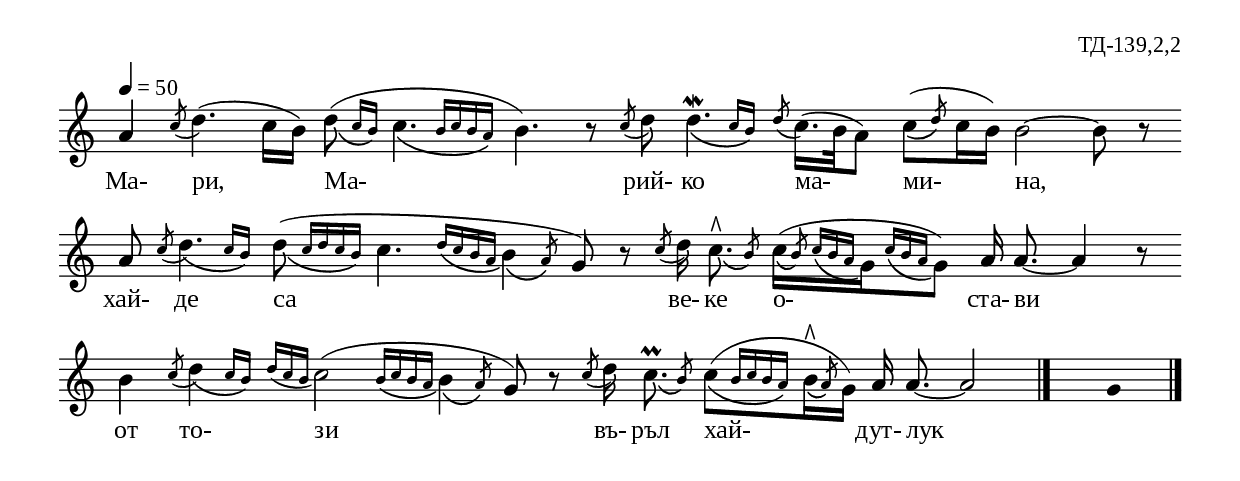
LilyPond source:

%{
td_139_2_02
%}

\include "td-preamble.ly"

\score {
\relative c'' {
\tempo 4 = 50
\cadenzaOn
\phrasingSlurDown
a4 \acciaccatura c8 d4.( c16[ b]) 
\afterGrace d8(\( { c16[ b]\) } \afterGrace c4.\( { b16[ c b a]\) } b4.) r8
\acciaccatura c8 d \afterGrace d4.\mordent\( { c16[ b]\) } 
\acciaccatura d8 c16.[( b32 a8]) \afterGrace c8[(\( { \stdB d8\) \stdE } c16 b])
b2~ b8 r
\bar ""
a8 \acciaccatura c \afterGrace d4.\( { c16[ b]\) } 
\afterGrace d8(\( { c16[ d c b]\) } c4. \grace { d16[\( c b a] } \afterGrace b4\)\( { \stdB a8\) \stdE } g8) r 
\acciaccatura c8 d16\noBeam \afterGrace c8.^\rtoe\( { \stdB b8\) \stdE } 
\stemDown
\afterGrace c16[(\( { \stdB b8\) \stdE } \grace { c16[\( b a] } g\) \grace { c16[\( b a] } g8]\)) 
\stemNeutral
a16 a8.\noBeam~ a4 r8
\bar ""
b4 \acciaccatura c8 \afterGrace d4\( { c16[ b]\) } 
\acciaccatura { d[ c b] } c2( \grace { b16[\( c b a] } \afterGrace b4\)\( { \stdB a8\) \stdE } g8) r
\acciaccatura c8 d16\noBeam \afterGrace c8.\prall\( { \stdB b8\) \stdE }
\stemDown 
\afterGrace c8[(\( { b16[ c b a]\) } \afterGrace b16^\rtoe\( { \stdB a8\) \stdE } g16]) 
\stemNeutral
a16\noBeam a8.~ a2
 \bar "|." 
s4 \fixB g
 \bar "|."  
}
\addlyrics { Ма- ри, Ма- рий- ко ма- ми- на, хай- де са ве- ке о- ста- ви
от то- зи въ- ръл хай- дут- лук }
%
\layout {
   \context { 
	    \Staff \remove "Time_signature_engraver" } 
  indent = #0
  line-width = 190\mm
  ragged-right=##f
}
%
\midi { 
	\context {
		\Score tempoWholesPerMinute = #(ly:make-moment 139 4)
		}
	}
}
%
\header{
  opus = "ТД-139,2,2"
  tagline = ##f
}


